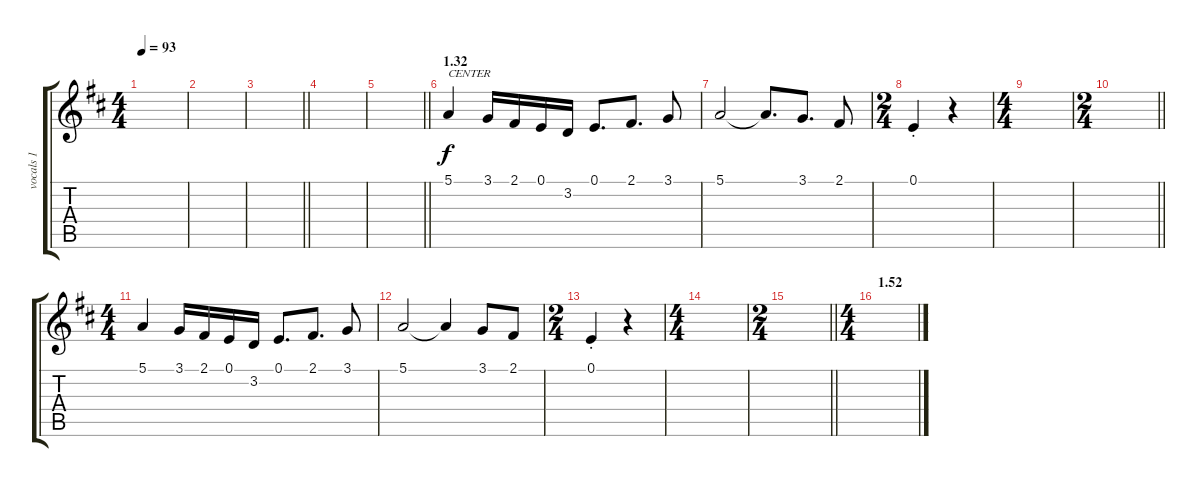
\track ("vocals 1" "vocals 1") {instrument clarinet}
\staff {score tabs}
\tuning (E4 B3 G3 D3 A2 E2) {hide}
\ts (4 4)
\tempo 93
\clef g2
\ks d
|
|
\barLineRight lightlight
|
|
\barLineRight lightlight
|
\section ("" "1.32")
5.1.4{txt "CENTER" balance 8} 3.1.16 2.1.16 0.1.16 3.2.16 0.1.8{d} 2.1.8{d} 3.1.8 |
5.1.2 5.1{t}.8{d} 3.1.8{d} 2.1.8 |
\ts (2 4)
0.1{st}.4 r.4 |
\ts (4 4)
|
\ts (2 4)
\barLineRight lightlight
|
\ts (4 4)
5.1.4 3.1.16 2.1.16 0.1.16 3.2.16 0.1.8{d} 2.1.8{d} 3.1.8 |
5.1.2 5.1{t}.4 3.1.8 2.1.8 |
\ts (2 4)
0.1{st}.4 r.4 |
\ts (4 4)
|
\ts (2 4)
\barLineRight lightlight
|
\ts (4 4)
\section ("" "1.52")
